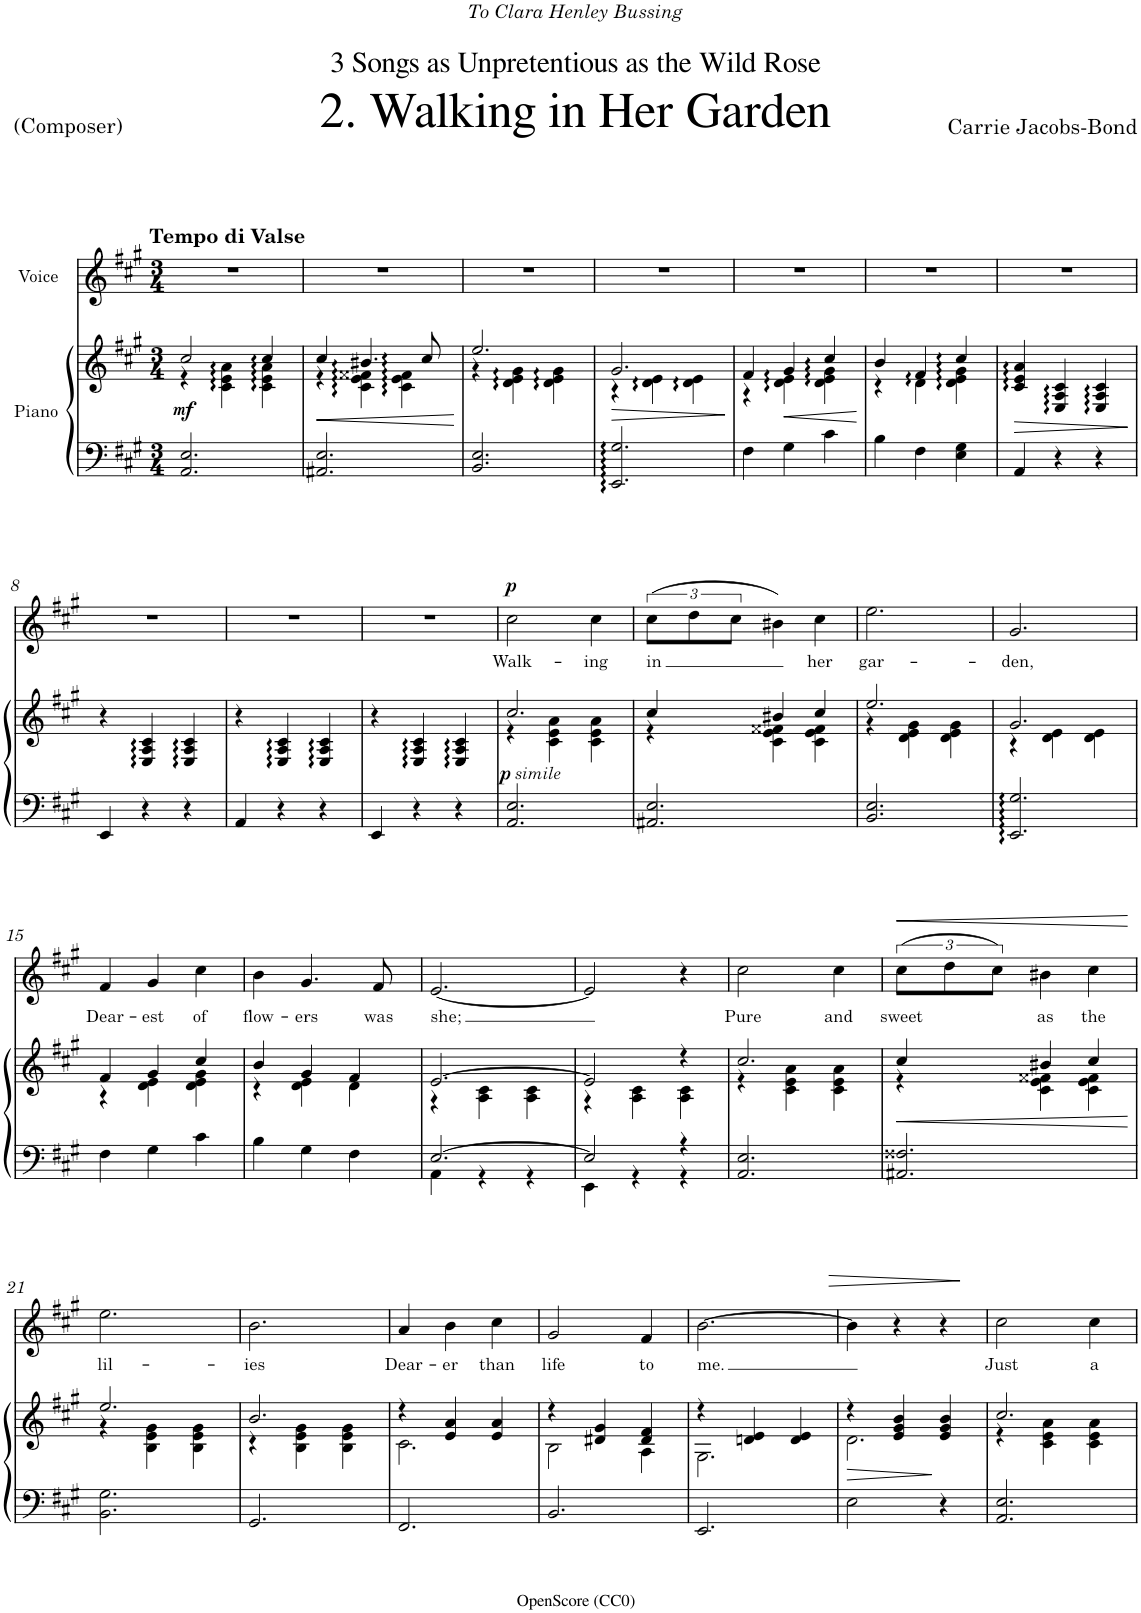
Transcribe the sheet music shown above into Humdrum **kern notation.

**kern	**kern	**dynam	**kern	**text	**dynam
*part2	*part2	*part2	*part1	*part1	*part1
*staff3	*staff2	*staff2/3	*staff1	*staff1	*staff1
*I"Piano	*	*	*I"Voice	*	*
*I'Pno	*	*	*	*	*
*clefF4	*clefG2	*	*clefG2	*	*
*k[f#c#g#]	*k[f#c#g#]	*	*k[f#c#g#]	*	*
*M3/4	*M3/4	*	*M3/4	*	*
=1	=1	=1	=1	=1	=1
*	*^	*	*	*	*
!	!	!	!	!LO:TX:a:B:t=Tempo di Valse	!	!
!	!	!	!LO:DY:b	!	!	!
2.AA/ 2.E/	2cc#/	4r	mf	2.r	.	.
.	.	4c#\ 4e\ 4a\	.	.	.	.
.	4cc#/	4c#\ 4e\ 4a\	.	.	.	.
=2	=2	=2	=2	=2	=2	=2
!	!	!	!LO:HP:b	!	!	!
2.AA#X/ 2.E/	4cc#/	4r	<	2.r	.	.
.	4.b#X/	4c#\ 4e\ 4f##X\	.	.	.	.
.	.	4c#\ 4e\ 4f##\	.	.	.	.
.	8cc#/	.	.	.	.	.
*	*v	*v	*	*	*	*
.	.	[	.	.	.
=3	=3	=3	=3	=3	=3
*	*^	*	*	*	*
2.BB/ 2.E/	2.ee/	4r	.	2.r	.	.
.	.	4d\ 4e\ 4g#\	.	.	.	.
.	.	4d\ 4e\ 4g#\	.	.	.	.
=4	=4	=4	=4	=4	=4	=4
!	!	!	!LO:HP:b	!	!	!
2.EE/ 2.G#/	2.g#/	4r	>	2.r	.	.
.	.	4d\ 4e\	.	.	.	.
.	.	4d\ 4e\	.	.	.	.
*	*v	*v	*	*	*	*
.	.	]	.	.	.
=5	=5	=5	=5	=5	=5
*	*^	*	*	*	*
4F#\	4f#/	4r	.	2.r	.	.
!	!	!	!LO:HP:b	!	!	!
4G#\	4g#/	4d\ 4e\	<	.	.	.
4c#\	4cc#/	4d\ 4e\ 4g#\	.	.	.	.
*	*v	*v	*	*	*	*
.	.	[	.	.	.
=6	=6	=6	=6	=6	=6
*	*^	*	*	*	*
4B\	4b/	4r	.	2.r	.	.
4F#\	4f#/	4d\	.	.	.	.
4E\ 4G#\	4cc#/	4d\ 4e\ 4g#\	.	.	.	.
=7	=7	=7	=7	=7	=7	=7
!	!	!	!LO:HP:b	!	!	!
*	*v	*v	*	*	*	*
4AA/	4c#/ 4e/ 4a/	>	2.r	.	.
4r	4E/ 4A/ 4c#/	.	.	.	.
4r	4E/ 4A/ 4c#/	.	.	.	.
.	.	]	.	.	.
!!LO:LB:g=z
=8	=8	=8	=8	=8	=8
4EE/	4r	.	2.r	.	.
4r	4E/ 4A/ 4c#/	.	.	.	.
4r	4E/ 4A/ 4c#/	.	.	.	.
=9	=9	=9	=9	=9	=9
4AA/	4r	.	2.r	.	.
4r	4E/ 4A/ 4c#/	.	.	.	.
4r	4E/ 4A/ 4c#/	.	.	.	.
=10	=10	=10	=10	=10	=10
4EE/	4r	.	2.r	.	.
4r	4E/ 4A/ 4c#/	.	.	.	.
4r	4E/ 4A/ 4c#/	.	.	.	.
=11	=11	=11	=11	=11	=11
*	*^	*	*	*	*
!	!	!	!LO:DY:b	!	!LO:LY:b	!
!	!	!	!LO:DY:n=1:b	!	!	!LO:DY:a
2.AA/ 2.E/	2.cc#/	4r	p other-dynamics	2cc#\	Walk-	p
.	.	4c#\ 4e\ 4a\	.	.	.	.
!	!	!	!	!	!LO:LY:b	!
.	.	4c#\ 4e\ 4a\	.	4cc#\	-ing	.
=12	=12	=12	=12	=12	=12	=12
!	!	!	!	!	!LO:LY:b	!
2.AA#X/ 2.E/	4cc#/	4r	.	(12cc#\L	in	.
.	.	.	.	12dd\	.	.
.	.	.	.	12cc#\J	.	.
.	4b#X/	4c#\ 4e\ 4f##X\	.	4b#X\)	.	.
!	!	!	!	!	!LO:LY:b	!
.	4cc#/	4c#\ 4e\ 4f##\	.	4cc#\	her	.
=13	=13	=13	=13	=13	=13	=13
!	!	!	!	!	!LO:LY:b	!
2.BB/ 2.E/	2.ee/	4r	.	2.ee\	gar-	.
.	.	4d\ 4e\ 4g#\	.	.	.	.
.	.	4d\ 4e\ 4g#\	.	.	.	.
=14	=14	=14	=14	=14	=14	=14
!	!	!	!	!	!LO:LY:b	!
2.EE/ 2.G#/	2.g#/	4r	.	2.g#/	-den,	.
.	.	4d\ 4e\	.	.	.	.
.	.	4d\ 4e\	.	.	.	.
!!LO:LB:g=z
=15	=15	=15	=15	=15	=15	=15
!	!	!	!	!	!LO:LY:b	!
4F#\	4f#/	4r	.	4f#/	Dear-	.
!	!	!	!	!	!LO:LY:b	!
4G#\	4g#/	4d\ 4e\	.	4g#/	-est	.
!	!	!	!	!	!LO:LY:b	!
4c#\	4cc#/	4d\ 4e\ 4g#\	.	4cc#\	of	.
=16	=16	=16	=16	=16	=16	=16
!	!	!	!	!	!LO:LY:b	!
4B\	4b/	4r	.	4b\	flow-	.
!	!	!	!	!	!LO:LY:b	!
4G#\	4g#/	4d\ 4e\	.	4.g#/	-ers	.
4F#\	4f#/	4d\	.	.	.	.
!	!	!	!	!	!LO:LY:b	!
.	.	.	.	8f#/	was	.
=17	=17	=17	=17	=17	=17	=17
*^	*	*	*	*	*	*
!	!	!	!	!	!	!LO:LY:b	!
[2.E/	4AA\	[2.e/	4r	.	[2.e/	she;	.
.	4r	.	4A\ 4c#\	.	.	.	.
.	4r	.	4A\ 4c#\	.	.	.	.
=18	=18	=18	=18	=18	=18	=18	=18
2E/]	4EE\	2e/]	4r	.	2e/]	.	.
.	4r	.	4A\ 4c#\	.	.	.	.
4r	4r	4r	4A\ 4c#\	.	4r	.	.
=19	=19	=19	=19	=19	=19	=19	=19
!	!	!	!	!	!	!LO:LY:b	!
*v	*v	*	*	*	*	*	*
2.AA/ 2.E/	2.cc#/	4r	.	2cc#\	Pure	.
.	.	4c#\ 4e\ 4a\	.	.	.	.
!	!	!	!	!	!LO:LY:b	!
.	.	4c#\ 4e\ 4a\	.	4cc#\	and	.
=20	=20	=20	=20	=20	=20	=20
!	!	!	!LO:HP:b	!	!LO:LY:b	!LO:HP:b
2.AA#X/ 2.F##X/	4cc#/	4r	<	(12cc#\L	sweet	<
.	.	.	.	12dd\	.	.
.	.	.	.	12cc#\J)	.	.
!	!	!	!	!	!LO:LY:b	!
.	4b#X/	4c#\ 4e\ 4f##X\	.	4b#X\	as	.
!	!	!	!	!	!LO:LY:b	!
.	4cc#/	4c#\ 4e\ 4f##\	.	4cc#\	the	.
*	*v	*v	*	*	*	*
.	.	[	.	.	[
!!LO:LB:g=z
=21	=21	=21	=21	=21	=21
*	*^	*	*	*	*
!	!	!	!	!	!LO:LY:b	!
2.BB\ 2.G#\	2.ee/	4r	.	2.ee\	lil-	.
.	.	4B\ 4e\ 4g#\	.	.	.	.
.	.	4B\ 4e\ 4g#\	.	.	.	.
=22	=22	=22	=22	=22	=22	=22
!	!	!	!	!	!LO:LY:b	!
2.GG#/	2.b/	4r	.	2.b\	-ies	.
.	.	4B\ 4e\ 4g#\	.	.	.	.
.	.	4B\ 4e\ 4g#\	.	.	.	.
=23	=23	=23	=23	=23	=23	=23
!	!	!	!	!	!LO:LY:b	!
2.FF#/	4r	2.c#\	.	4a/	Dear-	.
!	!	!	!	!	!LO:LY:b	!
.	4e/ 4a/	.	.	4b\	-er	.
!	!	!	!	!	!LO:LY:b	!
.	4e/ 4a/	.	.	4cc#\	than	.
=24	=24	=24	=24	=24	=24	=24
!	!	!	!	!	!LO:LY:b	!
2.BB/	4r	2B\	.	2g#/	life	.
.	4d#X/ 4g#/	.	.	.	.	.
!	!	!	!	!	!LO:LY:b	!
.	4d#/ 4f#/	4A\	.	4f#/	to	.
=25	=25	=25	=25	=25	=25	=25
!	!	!	!	!	!LO:LY:b	!
2.EE/	4r	2.G#\	.	[2.b\	me.	.
.	4dn/ 4e/	.	.	.	.	.
.	4d/ 4e/	.	.	.	.	.
=26	=26	=26	=26	=26	=26	=26
!	!	!	!LO:HP:b	!	!	!LO:HP:b
2E\	4r	2.d\	>	4b\]	.	>
.	4e/ 4g#/ 4b/	.	.	4r	.	.
4r	4e/ 4g#/ 4b/	.	]	4r	.	.
*	*v	*v	*	*	*	*
.	.	.	.	.	]
=27	=27	=27	=27	=27	=27
*	*^	*	*	*	*
!	!	!	!	!	!LO:LY:b	!
2.AA/ 2.E/	2.cc#/	4r	.	2cc#\	Just	.
.	.	4c#\ 4e\ 4a\	.	.	.	.
!	!	!	!	!	!LO:LY:b	!
.	.	4c#\ 4e\ 4a\	.	4cc#\	a	.
*	*v	*v	*	*	*	*
=	=	=	=	=	=
*-	*-	*-	*-	*-	*-
